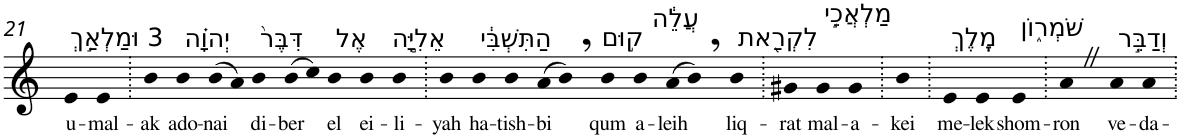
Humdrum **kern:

**kern	**text
*part1	*part1
*staff1	*staff1
*I"Piano	*
*I'Pno	*
!!LO:PB:g=z
*clefG2	*
*k[]	*
=21	=21
!LO:TX:a:t=3 וּמַלְאַ֣ךְ	!
!	!LO:LY:b
4e	u-
!	!LO:LY:b
4e	-mal-
=22.	=22.
!	!LO:LY:b
4b	-ak
!LO:TX:a:t=יְהוָ֗ה	!
!	!LO:LY:b
4b	ado-
!	!LO:LY:b
(>8b	-nai
8a)	.
!LO:TX:a:t=דִּבֶּר֙	!
!	!LO:LY:b
4b	di-
!	!LO:LY:b
(>8b	-ber
8cc)	.
!LO:TX:a:t=אֶל	!
!	!LO:LY:b
4b	el
!LO:TX:a:t=אֵלִיָּ֣ה	!
!	!LO:LY:b
4b	ei-
!	!LO:LY:b
4b	-li-
=23.	=23.
!	!LO:LY:b
4b	-yah
!LO:TX:a:t=הַתִּשְׁבִּ֔י	!
!	!LO:LY:b
4b	ha-
!	!LO:LY:b
4b	-tish-
!	!LO:LY:b
(>8a	-bi
8b,)	.
!LO:TX:a:t=ק֣וּם	!
!	!LO:LY:b
4b	qum
!LO:TX:a:t=עֲלֵ֔ה	!
!	!LO:LY:b
4b	a-
!	!LO:LY:b
(>8a	-leih
8b,)	.
!LO:TX:a:t=לִקְרַ֖את	!
!	!LO:LY:b
4b	liq-
=24.	=24.
!	!LO:LY:b
4g#X	-rat
!LO:TX:a:t=מַלְאֲכֵ֣י	!
!	!LO:LY:b
4g#	mal-
!	!LO:LY:b
4g#	-a-
=25.	=25.
!	!LO:LY:b
4b	-kei
=26.	=26.
!LO:TX:a:t=מֶֽלֶךְ	!
!	!LO:LY:b
4e	me-
!	!LO:LY:b
4e	-lek
!LO:TX:a:t=שֹׁמְר֑וֹן	!
!	!LO:LY:b
4e	shom-
=27.	=27.
!	!LO:LY:b
4aZ	-ron
!LO:TX:a:t=וְדַבֵּ֣ר	!
!	!LO:LY:b
4a	ve-
!	!LO:LY:b
4a	-da-
=.	=.
*-	*-
